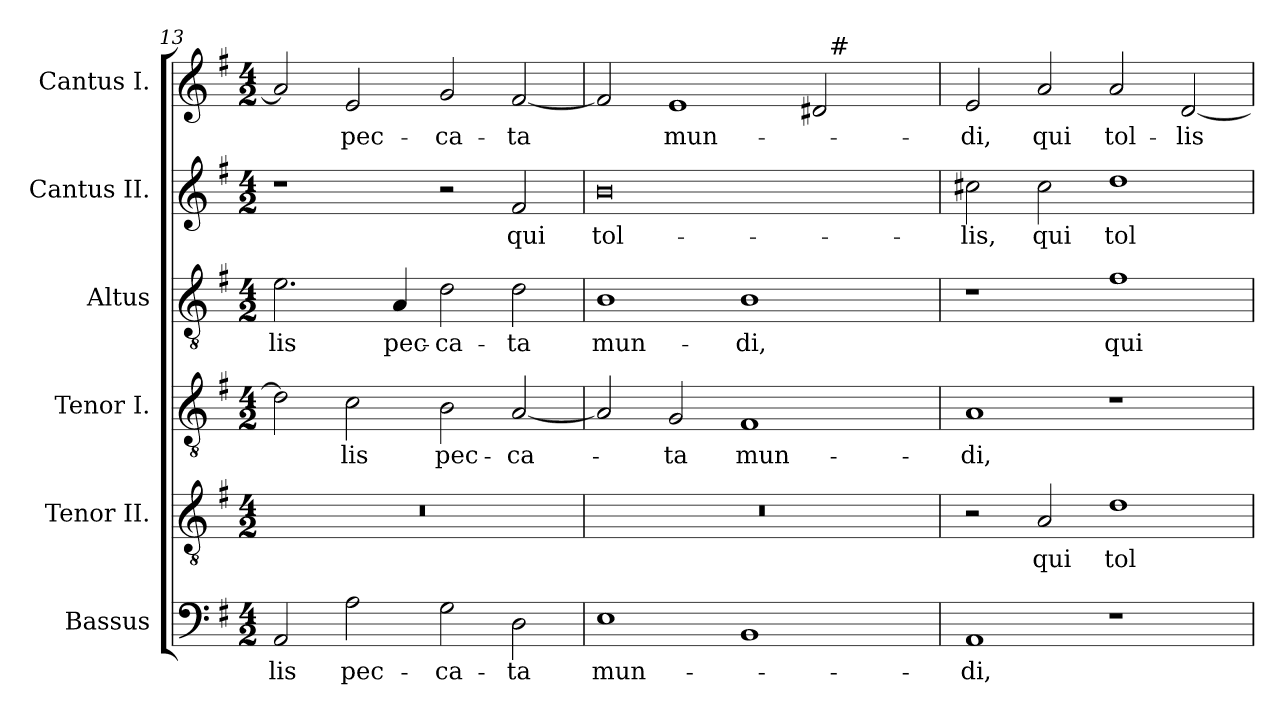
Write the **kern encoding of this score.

**kern	**text	**kern	**text	**kern	**text	**kern	**text	**kern	**text	**kern	**text
*part6	*part6	*part5	*part5	*part4	*part4	*part3	*part3	*part2	*part2	*part1	*part1
*staff6	*staff6	*staff5	*staff5	*staff4	*staff4	*staff3	*staff3	*staff2	*staff2	*staff1	*staff1
*I"Bassus	*	*I"Tenor II.	*	*I"Tenor I.	*	*I"Altus	*	*I"Cantus II.	*	*I"Cantus I.	*
*I'B.	*	*I'T. II.	*	*I'T. I.	*	*I'A.	*	*I'C. II	*	*I'C. I	*
*clefF4	*	*clefGv2	*	*clefGv2	*	*clefGv2	*	*clefG2	*	*clefG2	*
*	*	*ITrd7c12	*	*ITrd7c12	*	*ITrd7c12	*	*	*	*	*
*k[f#]	*	*k[f#]	*	*k[f#]	*	*k[f#]	*	*k[f#]	*	*k[f#]	*
*G:	*	*G:	*	*G:	*	*G:	*	*G:	*	*G:	*
*M4/2	*	*M4/2	*	*M4/2	*	*M4/2	*	*M4/2	*	*M4/2	*
=13	=13	=13	=13	=13	=13	=13	=13	=13	=13	=13	=13
!	!LO:LY:b:color=#000000	!LO:N:vis=1	!	!	!	!	!	!	!	!	!
!	!	!	!	!	!	!	!LO:LY:b:color=#000000	!	!	!	!
2AAi/	-lis	0r	.	2Di\]	.	2.Ei\	-lis	1r	.	2ai/]	.
!	!LO:LY:b:color=#000000	!	!	!	!	!	!	!	!	!	!
!	!	!	!	!	!LO:LY:b:color=#000000	!	!	!	!	!	!
!	!	!	!	!	!	!	!	!	!	!	!LO:LY:b:color=#000000
2Ai\	pec-	.	.	2Ci\	-lis	.	.	.	.	2ei/	pec-
!	!	!	!	!	!	!	!LO:LY:b:color=#000000	!	!	!	!
.	.	.	.	.	.	4AAi/	pec-	.	.	.	.
!	!LO:LY:b:color=#000000	!	!	!	!	!	!	!	!	!	!
!	!	!	!	!	!LO:LY:b:color=#000000	!	!	!	!	!	!
!	!	!	!	!	!	!	!LO:LY:b:color=#000000	!	!	!	!
!	!	!	!	!	!	!	!	!	!	!	!LO:LY:b:color=#000000
2Gi\	-ca-	.	.	2BBi\	pec-	2Di\	-ca-	2r	.	2gi/	-ca-
!	!LO:LY:b:color=#000000	!	!	!	!	!	!	!	!	!	!
!	!	!	!	!	!LO:LY:b:color=#000000	!	!	!	!	!	!
!	!	!	!	!	!	!	!LO:LY:b:color=#000000	!	!	!	!
!	!	!	!	!	!	!	!	!	!LO:LY:b:color=#000000	!	!
!	!	!	!	!	!	!	!	!	!	!	!LO:LY:b:color=#000000
2Di\	-ta	.	.	[2AAi/	-ca-	2Di\	-ta	2f#i/	qui	[2f#i/	-ta
=14	=14	=14	=14	=14	=14	=14	=14	=14	=14	=14	=14
!	!LO:LY:b:color=#000000	!LO:N:vis=1	!	!	!	!	!	!	!	!	!
!	!	!	!	!	!	!	!LO:LY:b:color=#000000	!	!	!	!
!	!	!	!	!	!	!	!	!	!LO:LY:b:color=#000000	!	!
*	*	*	*	*	*	*	*	*	*	*^	*
1Ei	mun-	0r	.	2AAi/]	.	1BBi	mun-	0bi	tol-	2f#i/]	1ryy	.
!	!	!	!	!	!LO:LY:b:color=#000000	!	!	!	!	!	!	!
!	!	!	!	!	!	!	!	!	!	!	!	!LO:LY:b:color=#000000
.	.	.	.	2GGi/	-ta	.	.	.	.	1ei	.	mun-
!	!	!	!	!	!LO:LY:b:color=#000000	!	!	!	!	!	!	!
!	!	!	!	!	!	!	!LO:LY:b:color=#000000	!	!	!	!	!
1BBi	.	.	.	1FF#i	mun-	1BBi	-di,	.	.	.	2ryy	.
.	.	.	.	.	.	.	.	.	.	2d#i/	32ryy	.
.	.	.	.	.	.	.	.	.	.	.	256ryy	.
!	!	!	!	!	!	!	!	!	!	!	!LO:TX:a:t=#	!
.	.	.	.	.	.	.	.	.	.	.	4ryy	.
.	.	.	.	.	.	.	.	.	.	.	8ryy	.
.	.	.	.	.	.	.	.	.	.	.	16ryy	.
.	.	.	.	.	.	.	.	.	.	.	64..ryy	.
*	*	*	*	*	*	*	*	*	*	*v	*v	*
=15	=15	=15	=15	=15	=15	=15	=15	=15	=15	=15	=15
*	*	*	*	*	*	*	*	*	*	*^	*
!	!LO:LY:b:color=#000000	!	!	!	!	!	!	!	!	!	!	!
*	*	*	*	*	*	*	*	*	*	*v	*v	*
*	*	*	*	*	*	*	*	*	*	*^	*
!	!	!	!	!	!LO:LY:b:color=#000000	!	!	!	!	!	!	!
*	*	*	*	*	*	*	*	*	*	*v	*v	*
*	*	*	*	*	*	*	*	*	*	*^	*
!	!	!	!	!	!	!	!	!	!LO:LY:b:color=#000000	!	!	!
*	*	*	*	*	*	*	*	*	*	*v	*v	*
*	*	*	*	*	*	*	*	*	*	*^	*
!	!	!	!	!	!	!	!	!	!	!	!	!LO:LY:b:color=#000000
*	*	*	*	*	*	*	*	*	*	*v	*v	*
1AAi	-di,	2r	.	1AAi	-di,	1r	.	2cc#Xi\	-lis,	2ei/	-di,
!	!	!	!LO:LY:b:color=#000000	!	!	!	!	!	!	!	!
!	!	!	!	!	!	!	!	!	!LO:LY:b:color=#000000	!	!
!	!	!	!	!	!	!	!	!	!	!	!LO:LY:b:color=#000000
.	.	2AAi/	qui	.	.	.	.	2cc#i\	qui	2ai/	qui
!	!	!	!LO:LY:b:color=#000000	!	!	!	!	!	!	!	!
!	!	!	!	!	!	!	!LO:LY:b:color=#000000	!	!	!	!
!	!	!	!	!	!	!	!	!	!LO:LY:b:color=#000000	!	!
!	!	!	!	!	!	!	!	!	!	!	!LO:LY:b:color=#000000
1r	.	1Di	tol-	1r	.	1F#i	qui	1ddi	tol-	2ai/	tol-
!	!	!	!	!	!	!	!	!	!	!	!LO:LY:b:color=#000000
.	.	.	.	.	.	.	.	.	.	[2di/	-lis
=	=	=	=	=	=	=	=	=	=	=	=
*-	*-	*-	*-	*-	*-	*-	*-	*-	*-	*-	*-
